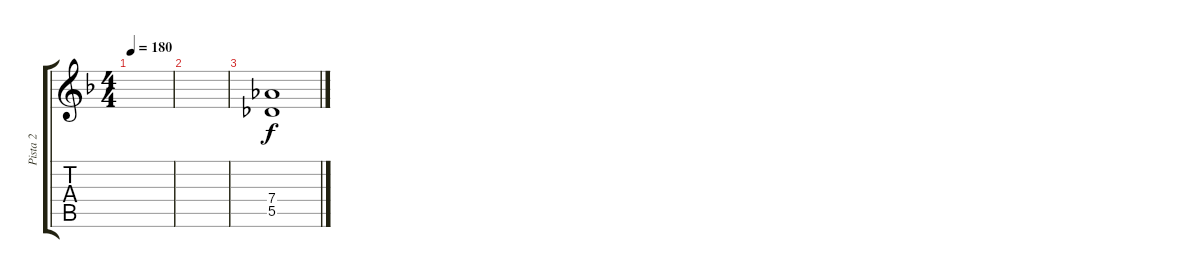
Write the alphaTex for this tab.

\track ("Pista 2" "Pista 2") {instrument distortionguitar}
\staff {score tabs}
\tuning (Eb4 Bb3 Gb3 Db3 Ab2 Eb2) {hide}
\ts (4 4)
\tempo 180
\clef g2
\ks f
|
|
(7.4 5.5).1
